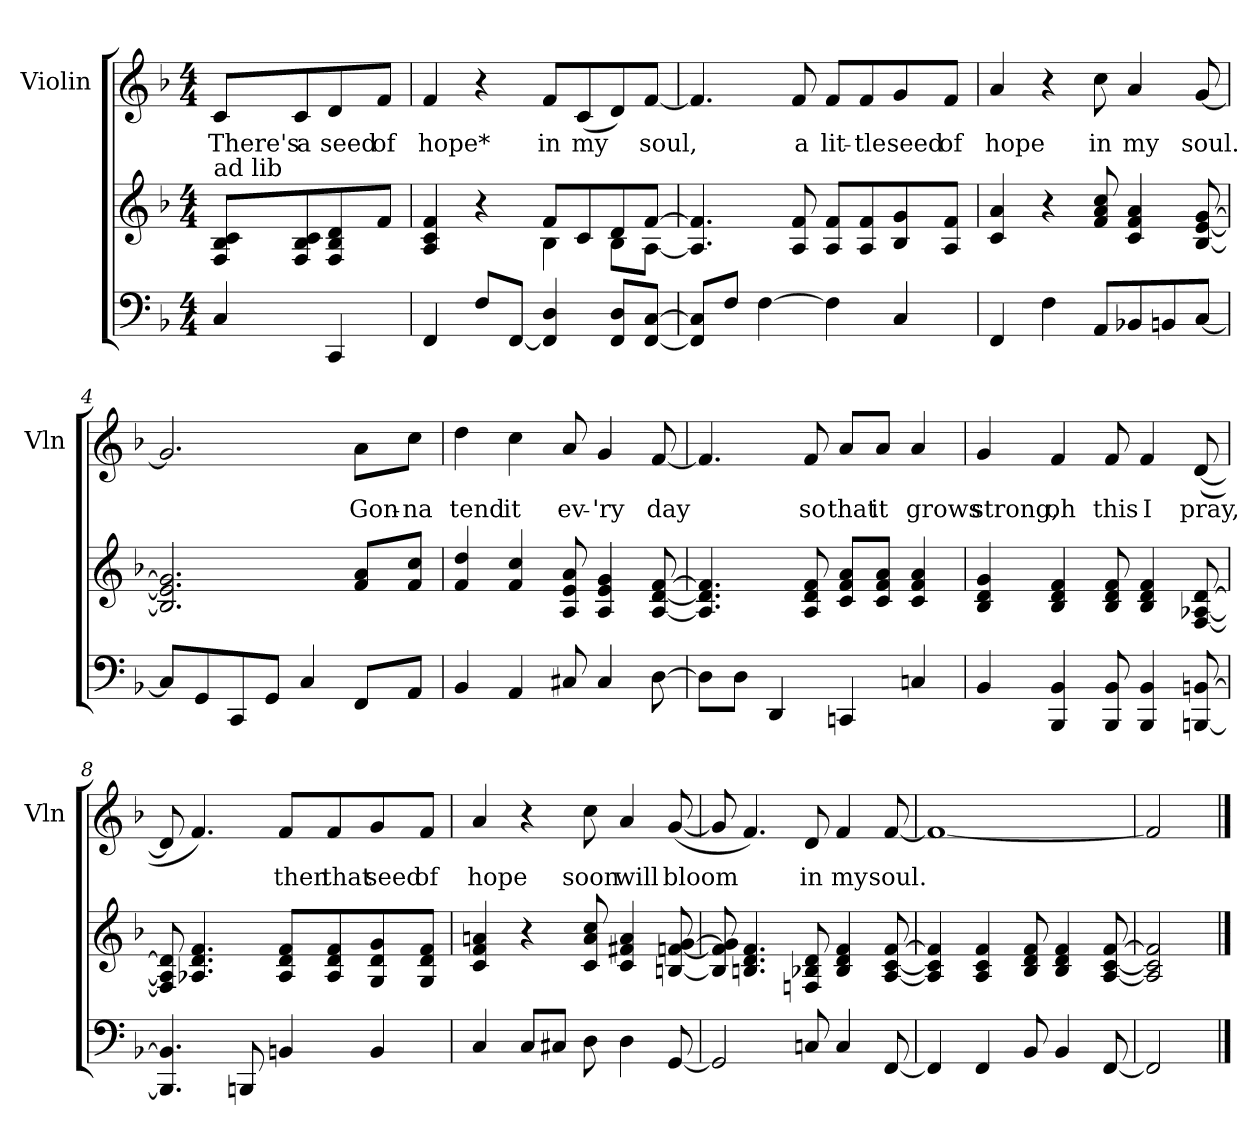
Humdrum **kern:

**kern	**kern	**kern	**text
*part2	*part2	*part1	*part1
*staff3	*staff2	*staff1	*staff1
*	*	*I"Violin	*
*	*	*I'Vln	*
*clefF4	*clefG2	*clefG2	*
*k[b-]	*k[b-]	*k[b-]	*
*M4/4	*M4/4	*M4/4	*
*MM88	*MM88	*MM88	*
=	=	=	=
!	!LO:TX:t=ad lib	!	!
4C/	8F 8B- 8cL	8cL	There's
.	8F 8B- 8c	8c	a
4CC/	8F 8B- 8d	8d	seed
.	8fJ	8fJ	of
=1	=1	=1	=1
*	*^	*	*
4FF/	4A/ 4c/ 4f/	2ryy	4f/	hope*
8FL	4r	.	4r	.
[8FFJ	.	.	.	.
4FF]/ 4D/	8fL	4B-\	8fL	in
.	8c	.	(<8c	my
8FF 8DL	8d	8B-L	8d)	.
[8FF [8CJ	[8fJ	[8AJ	[8fJ	soul,
*	*v	*v	*	*
=2	=2	=2	=2
8FF] 8C]L	4.A]/ 4.f]/	4.f/]	.
8FJ	.	.	.
[4F\	.	.	.
.	8A/ 8f/	8f/	a
4F\]	8A 8fL	8fL	lit-
.	8A 8f	8f	-tle
4C/	8B- 8g	8g	seed
.	8A 8fJ	8fJ	of
=3	=3	=3	=3
4FF/	4c/ 4a/	4a/	hope
4F\	4r	4r	.
8AAL	8f/ 8a/ 8cc/	8cc\	in
8BB-X	4c/ 4f/ 4a/	4a/	my
8BBn	.	.	.
[8CJ	[8B-/ [8e/ [8g/	[8g/	soul.
!!LO:LB:g=z
=4	=4	=4	=4
8CL]	2.B-]/ 2.e]/ 2.g]/	2.g/]	.
8GG	.	.	.
8CC	.	.	.
8GGJ	.	.	.
4C/	.	.	.
8FFL	8f 8aL	8aL	Gon-
8AAJ	8f 8ccJ	8ccJ	-na
=5	=5	=5	=5
4BB-/	4f/ 4dd/	4dd\	tend
4AA/	4f/ 4cc/	4cc\	it
8C#X/	8A/ 8e/ 8a/	8a/	ev-
4C#/	4A/ 4e/ 4g/	4g/	-'ry
[8D\	[8A/ [8d/ [8f/	[8f/	day
=6	=6	=6	=6
8DL]	4.A]/ 4.d]/ 4.f]/	4.f/]	.
8DJ	.	.	.
4DD/	.	.	.
.	8A/ 8d/ 8f/	8f/	so
4CCn/	8c 8f 8aL	8aL	that
.	8c 8f 8aJ	8aJ	it
4Cn/	4c/ 4f/ 4a/	4a/	grows
=7	=7	=7	=7
4BB-/	4B-/ 4d/ 4g/	4g/	strong,
4BBB-/ 4BB-/	4B-/ 4d/ 4f/	4f/	oh
8BBB-/ 8BB-/	8B-/ 8d/ 8f/	8f/	this
4BBB-/ 4BB-/	4B-/ 4d/ 4f/	4f/	I
[8BBBn/ [8BBn/	[8F/ [8A-X/ [8d/	(<[8d/	pray,
!!LO:LB:g=z
=8	=8	=8	=8
4.BBB]/ 4.BB]/	8F]/ 8A-]/ 8d]/	8d/]	.
.	4.A-X/ 4.d/ 4.f/	4.f/)	.
8BBBn/	.	.	.
4BBn/	8A- 8d 8fL	8fL	then
.	8A- 8d 8f	8f	that
4BB/	8G 8d 8g	8g	seed
.	8G 8d 8fJ	8fJ	of
=9	=9	=9	=9
4C/	4c/ 4f/ 4an/	4a/	hope
8CL	4r	4r	.
8C#XJ	.	.	.
8D\	8c/ 8a/ 8cc/	8cc\	soon
4D\	4c/ 4f#X/ 4a/	4a/	will
[8GG/	[8Bn/ [8fn/ [8g/	(<[8g/	bloom
=10	=10	=10	=10
2GG/]	8B]/ 8f]/ 8g]/	8g/]	.
.	4.Bn/ 4.d/ 4.f/	4.f/)	.
8Cn/	8Fn/ 8B-X/ 8d/	8d/	in
4C/	4B-/ 4d/ 4f/	4f/	my
[8FF/	[8A/ [8c/ [8f/	[8f/	soul.
=11	=11	=11	=11
4FF/]	4A]/ 4c]/ 4f]/	1f_	.
4FF/	4A/ 4c/ 4f/	.	.
8BB-/	8B-/ 8d/ 8f/	.	.
4BB-/	4B-/ 4d/ 4f/	.	.
[8FF/	[8A/ [8c/ [8f/	.	.
=12	=12	=12	=12
2FF/]	2A]/ 2c]/ 2f]/	2f/]	.
==	==	==	==
*-	*-	*-	*-
